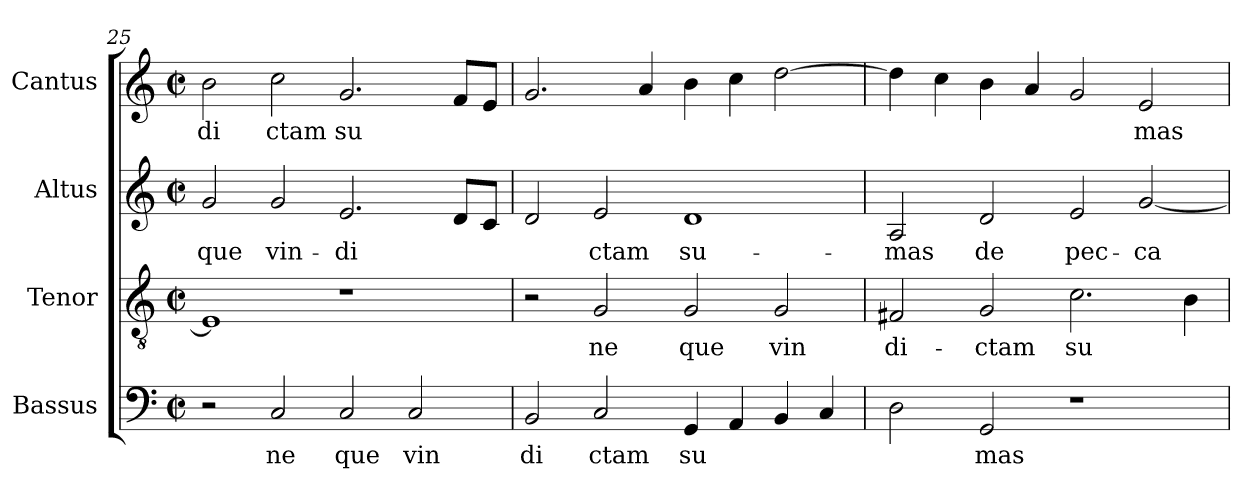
**kern	**text	**kern	**text	**kern	**text	**kern	**text
*part4	*part4	*part3	*part3	*part2	*part2	*part1	*part1
*staff4	*staff4	*staff3	*staff3	*staff2	*staff2	*staff1	*staff1
*I"Bassus	*	*I"Tenor	*	*I"Altus	*	*I"Cantus	*
*clefF4	*	*clefGv2	*	*clefG2	*	*clefG2	*
*k[]	*	*k[]	*	*k[]	*	*k[]	*
*C:	*	*C:	*	*C:	*	*C:	*
*M2/2	*	*M2/2	*	*M2/2	*	*M2/2	*
*met(c|)	*	*met(c|)	*	*met(c|)	*	*met(c|)	*
=25	=25	=25	=25	=25	=25	=25	=25
!	!	!	!LO:LY:b:cj	!	!LO:LY:b:cj	!	!LO:LY:b:cj
2r	.	1E]	.	2g/	-que	2b\	di
!	!LO:LY:b:cj	!	!	!	!LO:LY:b:cj	!	!LO:LY:b:cj
2C/	ne	.	.	2g/	vin-	2cc\	ctam
!	!LO:LY:b:cj	!	!	!	!LO:LY:b:cj	!	!LO:LY:b:cj
2C/	que	1r	.	2.e/	-di-	2.g/	su
!	!LO:LY:b:cj	!	!	!	!	!	!
2C/	vin	.	.	.	.	.	.
!	!	!	!	!	!LO:LY:b:cj	!	!LO:LY:b:cj
.	.	.	.	8d/L	--	8f/L	.
!	!	!	!	!	!LO:LY:b:cj	!	!LO:LY:b:cj
.	.	.	.	8c/J	--	8e/J	.
=26	=26	=26	=26	=26	=26	=26	=26
!	!LO:LY:b:cj	!	!	!	!LO:LY:b:cj	!	!LO:LY:b:cj
2BB/	di	2r	.	2d/	--	2.g/	.
!	!LO:LY:b:cj	!	!LO:LY:b:cj	!	!LO:LY:b:cj	!	!
2C/	ctam	2G/	ne	2e/	-ctam	.	.
!	!	!	!	!	!	!	!LO:LY:b:cj
.	.	.	.	.	.	4a/	.
!	!LO:LY:b:cj	!	!LO:LY:b:cj	!	!LO:LY:b:cj	!	!LO:LY:b:cj
4GG/	su	2G/	que	1d	su-	4b\	.
!	!LO:LY:b:cj	!	!	!	!	!	!LO:LY:b:cj
4AA/	.	.	.	.	.	4cc\	.
!	!LO:LY:b:cj	!	!LO:LY:b:cj	!	!	!	!LO:LY:b:cj
4BB/	.	2G/	vin	.	.	[<2dd\	.
!	!LO:LY:b:cj	!	!	!	!	!	!
4C/	.	.	.	.	.	.	.
!!LO:PB:g=z
=27	=27	=27	=27	=27	=27	=27	=27
!	!LO:LY:b:cj	!	!LO:LY:b:cj	!	!LO:LY:b:cj	!	!LO:LY:b:cj
2D\	.	2F#X/	di-	2A/	-mas	4dd\]	.
!	!	!	!	!	!	!	!LO:LY:b:cj
.	.	.	.	.	.	4cc\	.
!	!LO:LY:b:cj	!	!LO:LY:b:cj	!	!LO:LY:b:cj	!	!LO:LY:b:cj
2GG/	mas	2G/	-ctam	2d/	de	4b\	.
!	!	!	!	!	!	!	!LO:LY:b:cj
.	.	.	.	.	.	4a/	.
!	!	!	!LO:LY:b:cj	!	!LO:LY:b:cj	!	!LO:LY:b:cj
1r	.	2.c\	su-	2e/	pec-	2g/	.
!	!	!	!	!	!LO:LY:b:cj	!	!LO:LY:b:cj
.	.	.	.	[<2g/	-ca-	2e/	mas
!	!	!	!LO:LY:b:cj	!	!	!	!
.	.	4B\	--	.	.	.	.
=	=	=	=	=	=	=	=
*-	*-	*-	*-	*-	*-	*-	*-
